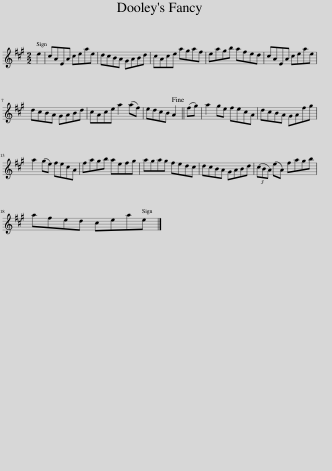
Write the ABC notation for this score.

X:1
L:1/8
M:2/2
I:linebreak $
K:A
V:1 treble
V:1
 e2 | cAEA ceae | dcBA GABd | cAce agaf | eagb afed | %5
 cAEA ceae |$ dcBA GABd | cAce a2 (af) | edcB A2!fine! || (fg) | %10
 a2 ge fecA | dcBA GAfg |$ a2 (ge) fecA | fagb aefg | agag fedc | %15
 dcBA GABd | (3(cBA) (eA) fagb |$ afed ceae |] %18
